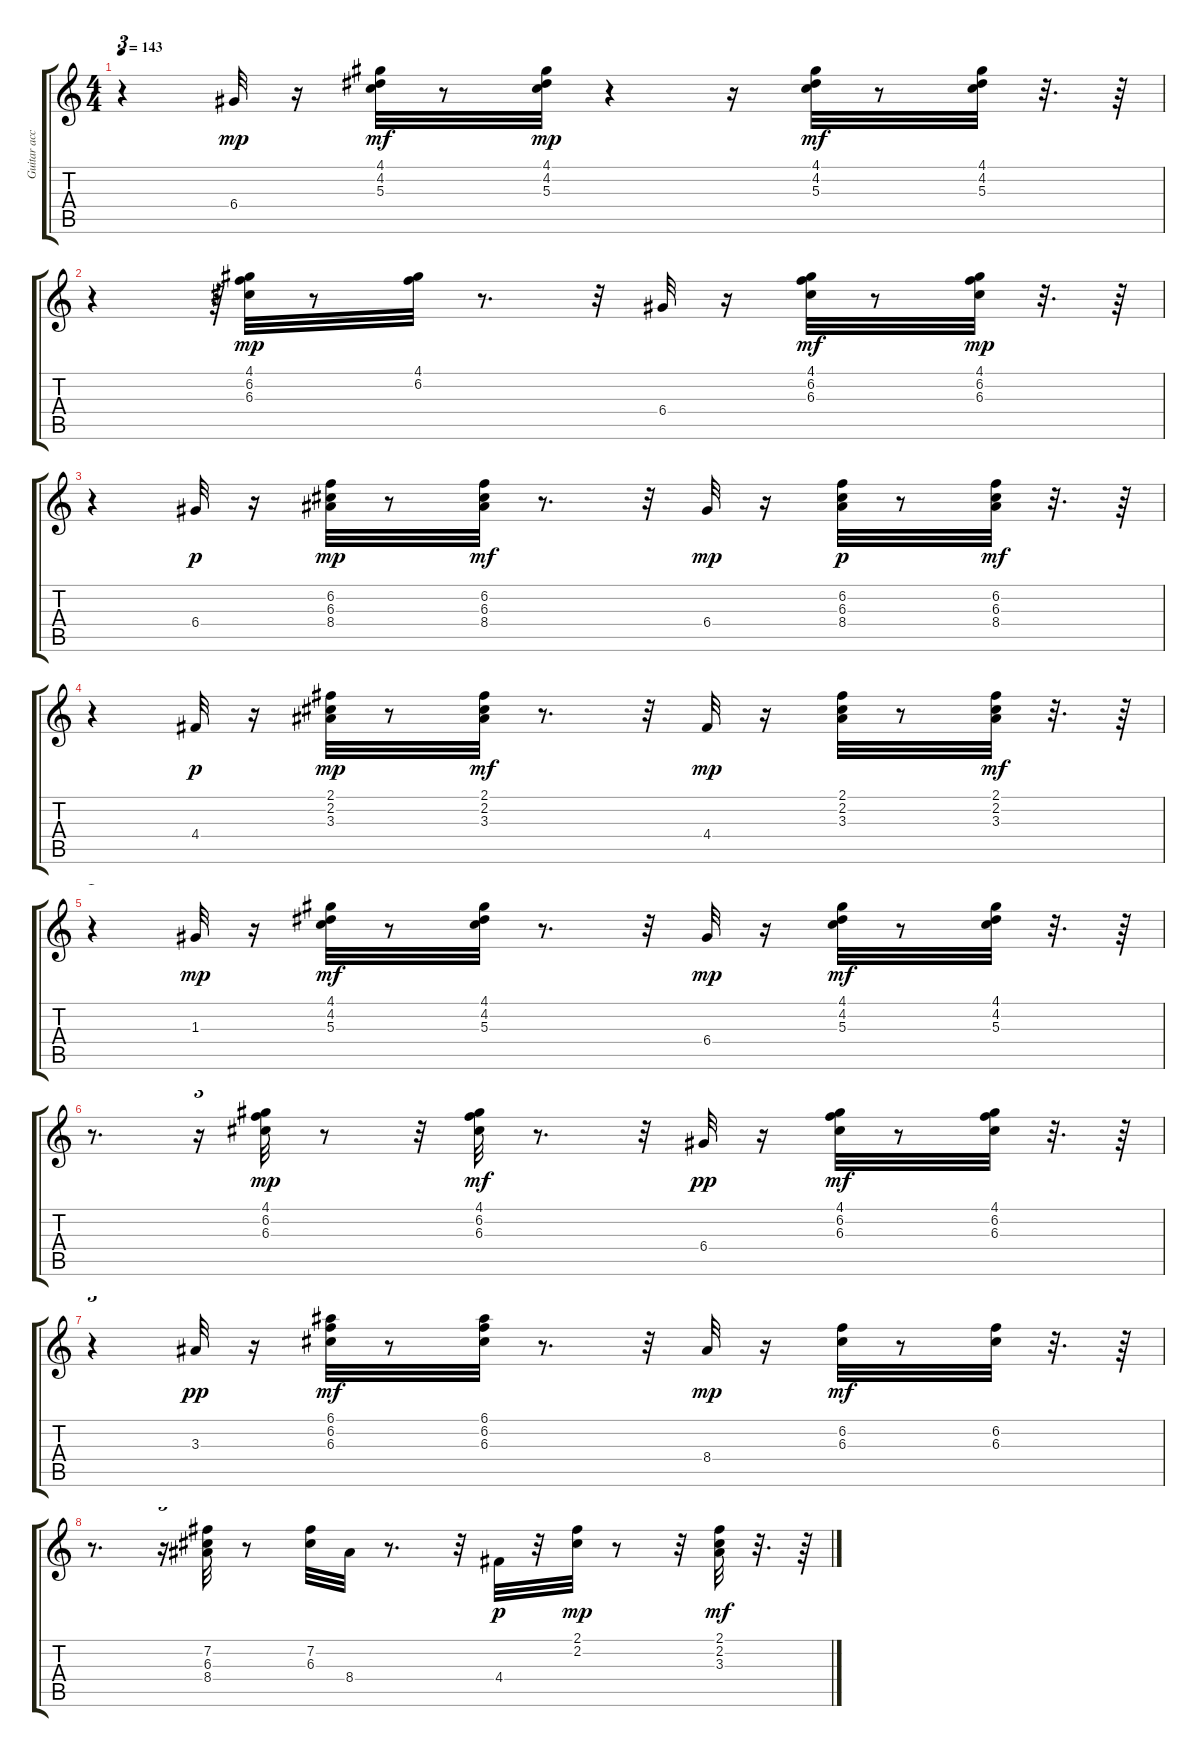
\track ("Guitar acc" "Guitar acc") {instrument acousticguitarnylon}
\staff {score tabs}
\tuning (E4 B3 G3 D3 A2 E2) {hide}
\ts (4 4)
\tempo 143
\clef g2
\ks c
r.4{tu (3 2) dy mf} 6.4.32{dy mp} r.16 (4.1 4.2 5.3).32{dy mf} r.8 (4.1 4.2 5.3).32{dy mp} r.4 r.16 (4.1 4.2 5.3).32{dy mf} r.8 (4.1 4.2 5.3).32 r.32{d} r.64 |
r.4 r.64{tu (3 2)} (4.1 6.2 6.3).32{dy mp} r.8 (4.1 6.2).32 r.8{d} r.32 6.4.32 r.16 (4.1 6.2 6.3).32{dy mf} r.8 (4.1 6.2 6.3).32{dy mp} r.32{d} r.64 |
r.4{tu (3 2)} 6.4.32{dy p} r.16 (6.2 6.3 8.4).32{dy mp} r.8 (6.2 6.3 8.4).32{dy mf} r.8{d} r.32 6.4.32{dy mp} r.16 (6.2 6.3 8.4).32{dy p} r.8 (6.2 6.3 8.4).32{dy mf} r.32{d} r.64 |
r.4{tu (3 2)} 4.4.32{dy p} r.16 (2.1 2.2 3.3).32{dy mp} r.8 (2.1 2.2 3.3).32{dy mf} r.8{d} r.32 4.4.32{dy mp} r.16 (2.1 2.2 3.3).32 r.8 (2.1 2.2 3.3).32{dy mf} r.32{d} r.64 |
r.4{tu (3 2)} 1.3.32{dy mp} r.16 (4.1 4.2 5.3).32{dy mf} r.8 (4.1 4.2 5.3).32 r.8{d} r.32 6.4.32{dy mp} r.16 (4.1 4.2 5.3).32{dy mf} r.8 (4.1 4.2 5.3).32 r.32{d} r.64 |
r.8{d} r.16{tu (3 2)} (4.1 6.2 6.3).32{dy mp} r.8 r.32 (4.1 6.2 6.3).32{dy mf} r.8{d} r.32 6.4.32{dy pp} r.16 (4.1 6.2 6.3).32{dy mf} r.8 (4.1 6.2 6.3).32 r.32{d} r.64 |
r.4{tu (3 2)} 3.3.32{dy pp} r.16 (6.1 6.2 6.3).32{dy mf} r.8 (6.1 6.2 6.3).32 r.8{d} r.32 8.4.32{dy mp} r.16 (6.2 6.3).32{dy mf} r.8 (6.2 6.3).32 r.32{d} r.64 |
r.8{d} r.16{tu (3 2)} (7.2 6.3 8.4).32 r.8 (7.2 6.3).32 8.4.32 r.8{d} r.32 4.4.32{dy p} r.32 (2.1 2.2).32{dy mp} r.8 r.32 (2.1 2.2 3.3).32{dy mf} r.32{d} r.64
